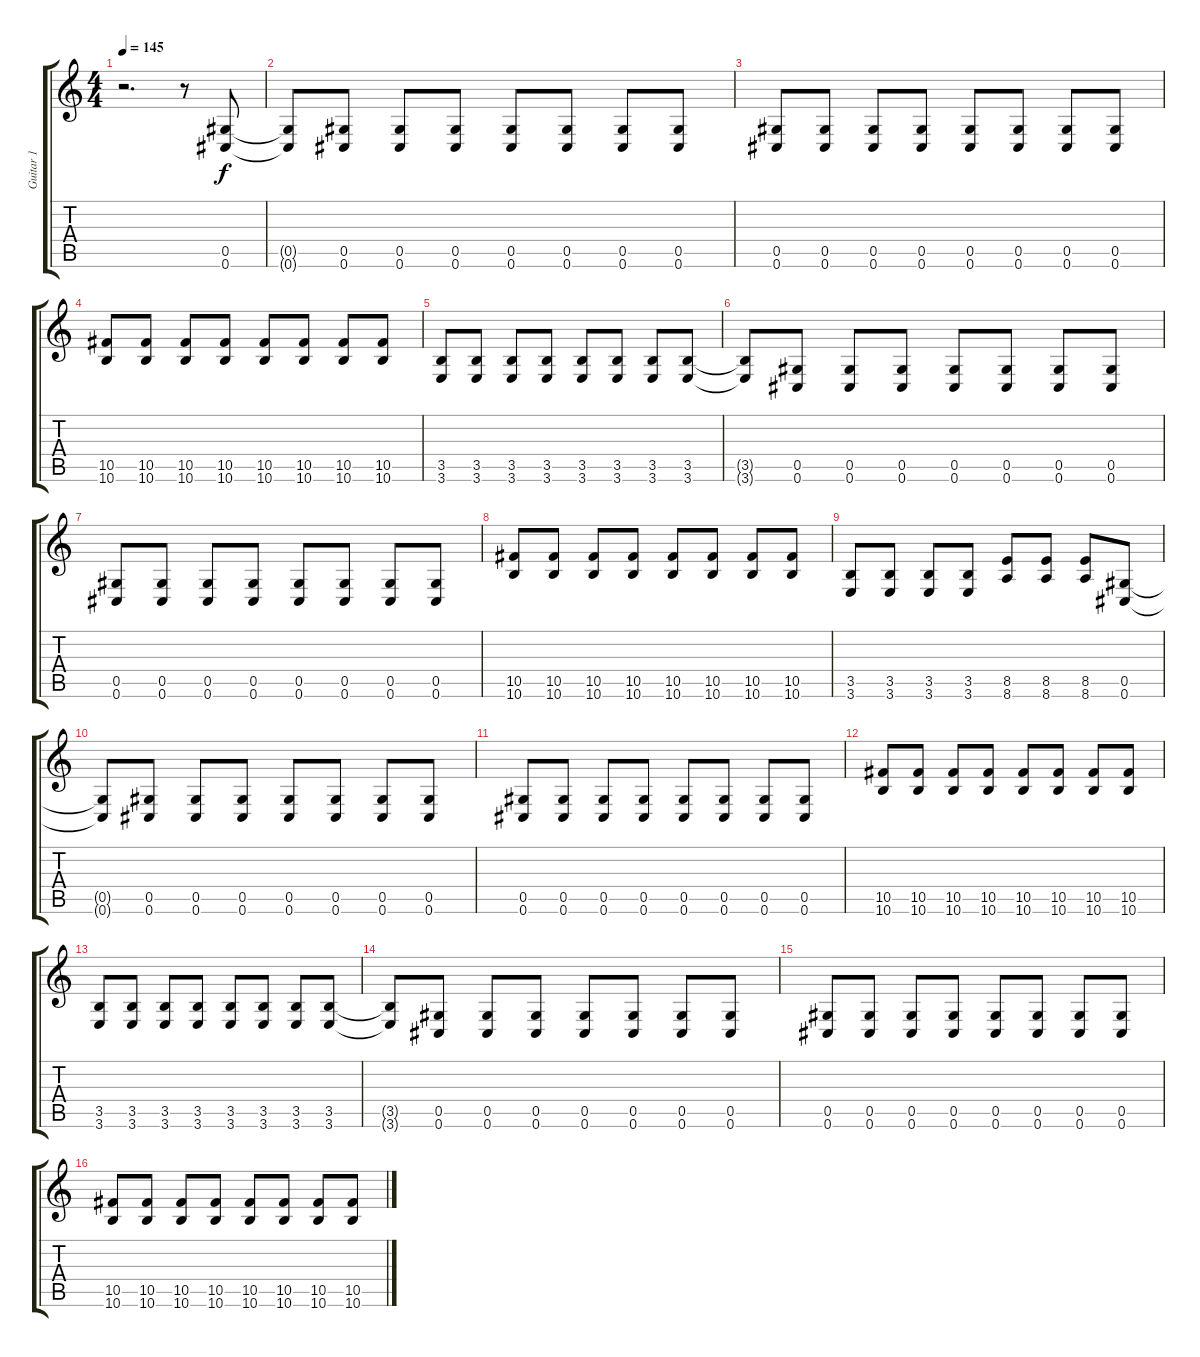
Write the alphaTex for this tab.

\track ("Guitar 1" "Guitar 1") {instrument overdrivenguitar}
\staff {score tabs}
\tuning (Eb4 Bb3 Gb3 Db3 Ab2 Db2) {hide}
\ts (4 4)
\tempo 145
\clef g2
\ks c
r.2{d dy f} r.8 (0.5 0.6).8{instrument overdrivenguitar} |
(0.5{t} 0.6{t}).8 (0.5 0.6).8 (0.5 0.6).8 (0.5 0.6).8 (0.5 0.6).8 (0.5 0.6).8 (0.5 0.6).8 (0.5 0.6).8 |
(0.5 0.6).8 (0.5 0.6).8 (0.5 0.6).8 (0.5 0.6).8 (0.5 0.6).8 (0.5 0.6).8 (0.5 0.6).8 (0.5 0.6).8 |
(10.5 10.6).8 (10.5 10.6).8 (10.5 10.6).8 (10.5 10.6).8 (10.5 10.6).8 (10.5 10.6).8 (10.5 10.6).8 (10.5 10.6).8 |
(3.5 3.6).8 (3.5 3.6).8 (3.5 3.6).8 (3.5 3.6).8 (3.5 3.6).8 (3.5 3.6).8 (3.5 3.6).8 (3.5 3.6).8 |
(3.5{t} 3.6{t}).8 (0.5 0.6).8 (0.5 0.6).8 (0.5 0.6).8 (0.5 0.6).8 (0.5 0.6).8 (0.5 0.6).8 (0.5 0.6).8 |
(0.5 0.6).8 (0.5 0.6).8 (0.5 0.6).8 (0.5 0.6).8 (0.5 0.6).8 (0.5 0.6).8 (0.5 0.6).8 (0.5 0.6).8 |
(10.5 10.6).8 (10.5 10.6).8 (10.5 10.6).8 (10.5 10.6).8 (10.5 10.6).8 (10.5 10.6).8 (10.5 10.6).8 (10.5 10.6).8 |
(3.5 3.6).8 (3.5 3.6).8 (3.5 3.6).8 (3.5 3.6).8 (8.5 8.6).8 (8.5 8.6).8 (8.5 8.6).8 (0.5 0.6).8 |
(0.5{t} 0.6{t}).8 (0.5 0.6).8 (0.5 0.6).8 (0.5 0.6).8 (0.5 0.6).8 (0.5 0.6).8 (0.5 0.6).8 (0.5 0.6).8 |
(0.5 0.6).8 (0.5 0.6).8 (0.5 0.6).8 (0.5 0.6).8 (0.5 0.6).8 (0.5 0.6).8 (0.5 0.6).8 (0.5 0.6).8 |
(10.5 10.6).8 (10.5 10.6).8 (10.5 10.6).8 (10.5 10.6).8 (10.5 10.6).8 (10.5 10.6).8 (10.5 10.6).8 (10.5 10.6).8 |
(3.5 3.6).8 (3.5 3.6).8 (3.5 3.6).8 (3.5 3.6).8 (3.5 3.6).8 (3.5 3.6).8 (3.5 3.6).8 (3.5 3.6).8 |
(3.5{t} 3.6{t}).8 (0.5 0.6).8 (0.5 0.6).8 (0.5 0.6).8 (0.5 0.6).8 (0.5 0.6).8 (0.5 0.6).8 (0.5 0.6).8 |
(0.5 0.6).8 (0.5 0.6).8 (0.5 0.6).8 (0.5 0.6).8 (0.5 0.6).8 (0.5 0.6).8 (0.5 0.6).8 (0.5 0.6).8 |
(10.5 10.6).8 (10.5 10.6).8 (10.5 10.6).8 (10.5 10.6).8 (10.5 10.6).8 (10.5 10.6).8 (10.5 10.6).8 (10.5 10.6).8
